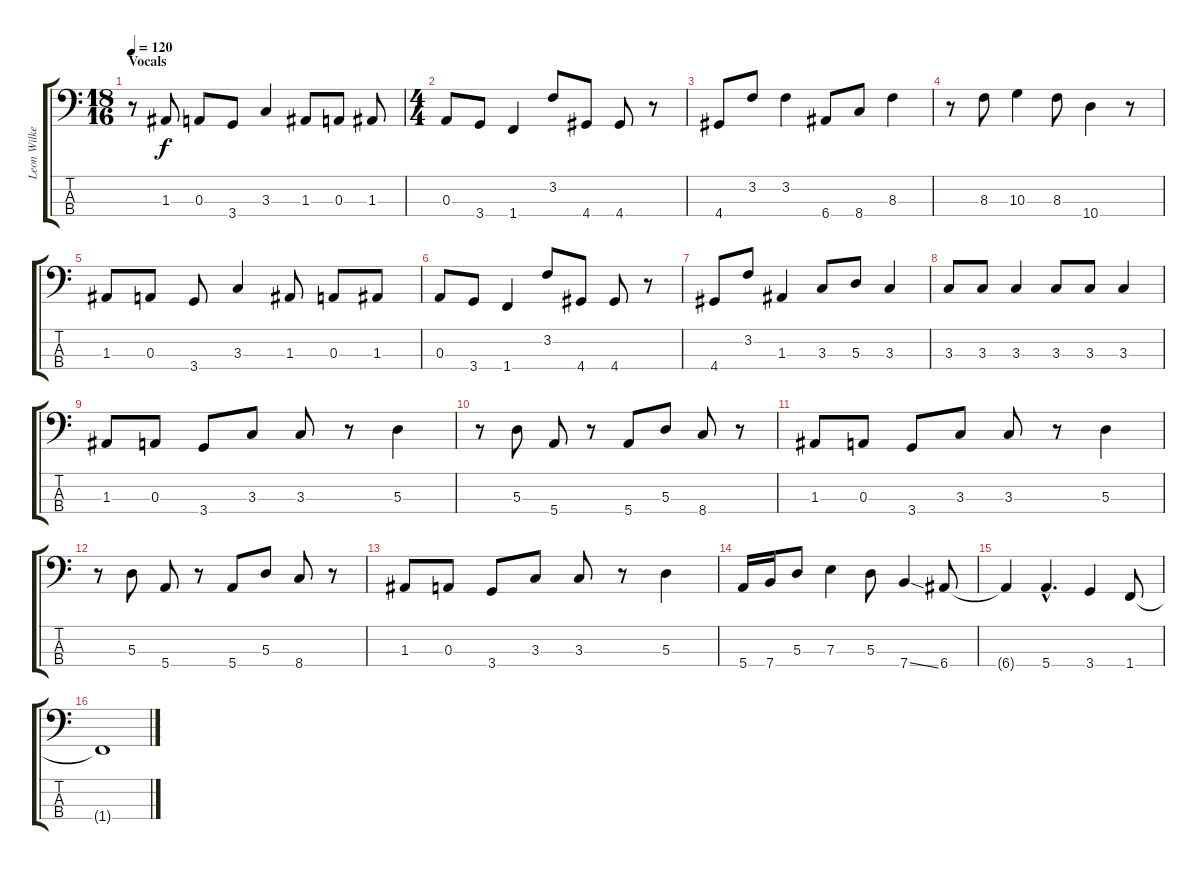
\track ("Leon Wilkeson" "Leon Wilke") {instrument acousticguitarsteel}
\staff {score tabs}
\tuning (G2 D2 A1 E1) {hide}
\ts (18 16)
\section ("" "Vocals")
\tempo 120
\clef f4
\ks c
r.8{dy f} 1.3.8 0.3.8 3.4.8 3.3.4 1.3.8 0.3.8 1.3.8 |
\ts (4 4)
0.3.8 3.4.8 1.4.4 3.2.8 4.4.8 4.4.8 r.8 |
4.4.8 3.2.8 3.2.4 6.4.8 8.4.8 8.3.4 |
r.8 8.3.8 10.3.4 8.3.8 10.4.4 r.8 |
1.3.8 0.3.8 3.4.8 3.3.4 1.3.8 0.3.8 1.3.8 |
0.3.8 3.4.8 1.4.4 3.2.8 4.4.8 4.4.8 r.8 |
4.4.8 3.2.8 1.3.4 3.3.8 5.3.8 3.3.4 |
3.3.8 3.3.8 3.3.4 3.3.8 3.3.8 3.3.4 |
1.3.8 0.3.8 3.4.8 3.3.8 3.3.8 r.8 5.3.4 |
r.8 5.3.8 5.4.8 r.8 5.4.8 5.3.8 8.4.8 r.8 |
1.3.8 0.3.8 3.4.8 3.3.8 3.3.8 r.8 5.3.4 |
r.8 5.3.8 5.4.8 r.8 5.4.8 5.3.8 8.4.8 r.8 |
1.3.8 0.3.8 3.4.8 3.3.8 3.3.8 r.8 5.3.4 |
5.4.16 7.4.16 5.3.8 7.3.4 5.3.8 7.4{ss}.4 6.4.8 |
6.4{t}.4 5.4{hac}.4{d} 3.4.4 1.4.8 |
1.4{t}.1
